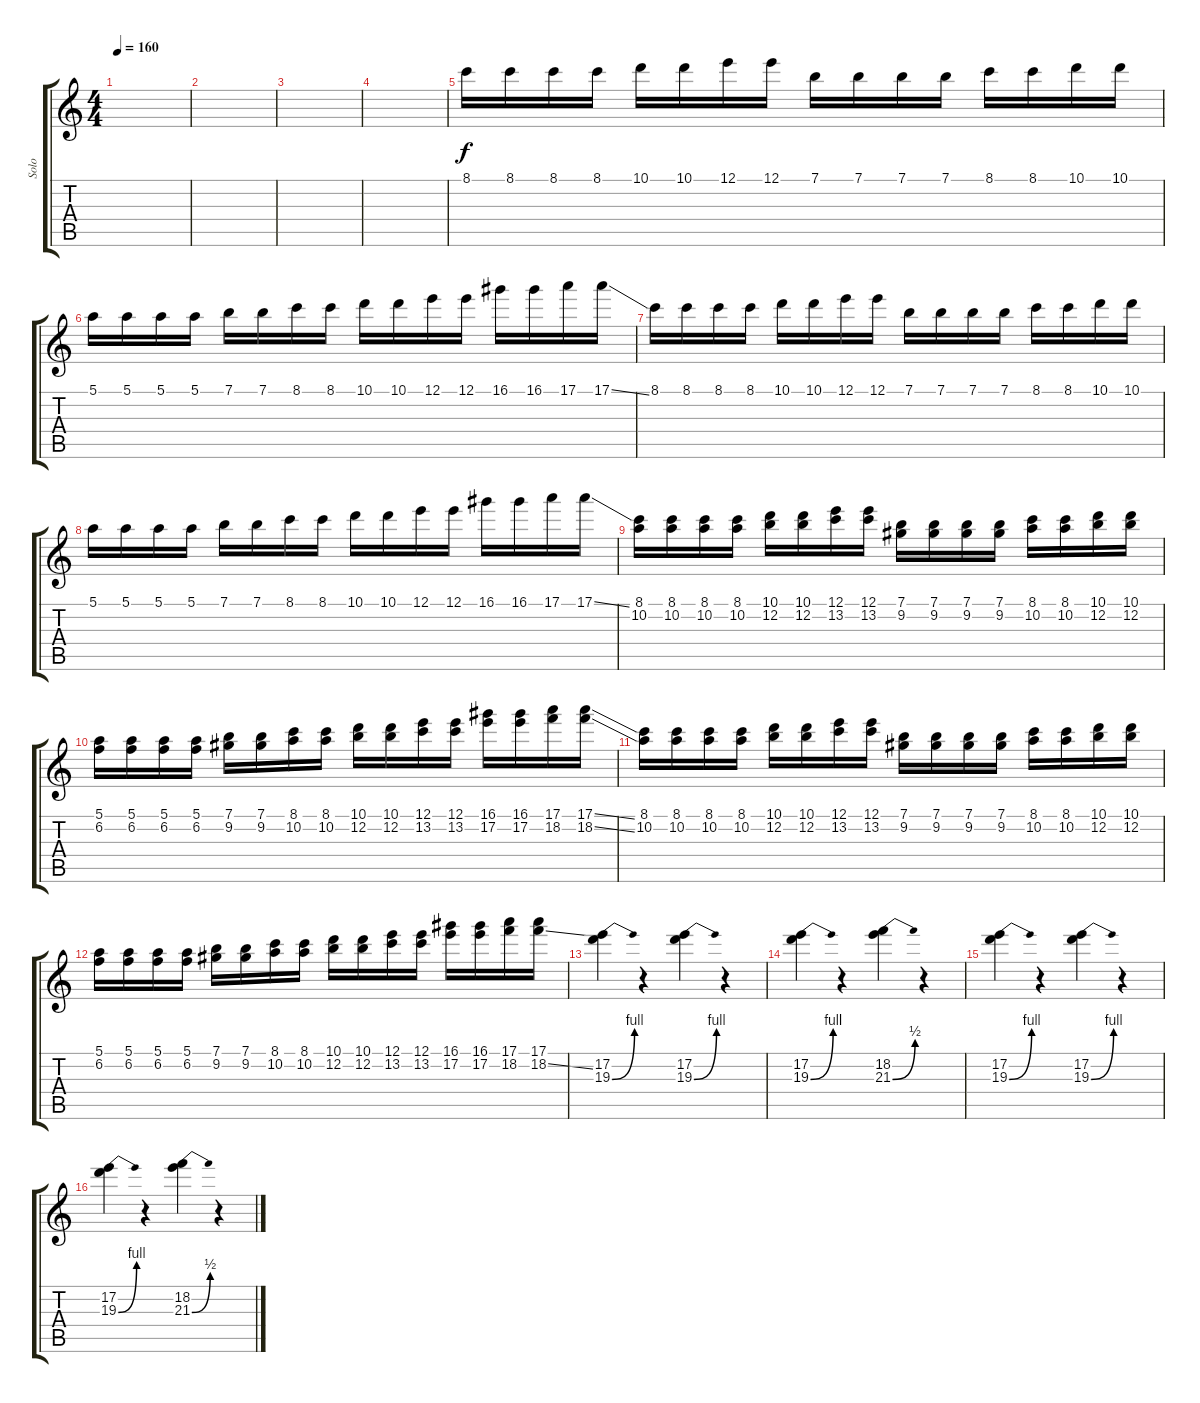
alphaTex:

\track ("Solo" "Solo") {instrument overdrivenguitar}
\staff {score tabs}
\tuning (E4 B3 G3 D3 A2 E2) {hide}
\ts (4 4)
\tempo 160
\clef g2
\ks c
|
|
|
|
8.1.16 8.1.16 8.1.16 8.1.16 10.1.16 10.1.16 12.1.16 12.1.16 7.1.16 7.1.16 7.1.16 7.1.16 8.1.16 8.1.16 10.1.16 10.1.16 |
5.1.16 5.1.16 5.1.16 5.1.16 7.1.16 7.1.16 8.1.16 8.1.16 10.1.16 10.1.16 12.1.16 12.1.16 16.1.16 16.1.16 17.1.16 17.1{ss}.16 |
8.1.16 8.1.16 8.1.16 8.1.16 10.1.16 10.1.16 12.1.16 12.1.16 7.1.16 7.1.16 7.1.16 7.1.16 8.1.16 8.1.16 10.1.16 10.1.16 |
5.1.16 5.1.16 5.1.16 5.1.16 7.1.16 7.1.16 8.1.16 8.1.16 10.1.16 10.1.16 12.1.16 12.1.16 16.1.16 16.1.16 17.1.16 17.1{ss}.16 |
(8.1 10.2).16 (8.1 10.2).16 (8.1 10.2).16 (8.1 10.2).16 (10.1 12.2).16 (10.1 12.2).16 (12.1 13.2).16 (12.1 13.2).16 (7.1 9.2).16 (7.1 9.2).16 (7.1 9.2).16 (7.1 9.2).16 (8.1 10.2).16 (8.1 10.2).16 (10.1 12.2).16 (10.1 12.2).16 |
(5.1 6.2).16 (5.1 6.2).16 (5.1 6.2).16 (5.1 6.2).16 (7.1 9.2).16 (7.1 9.2).16 (8.1 10.2).16 (8.1 10.2).16 (10.1 12.2).16 (10.1 12.2).16 (12.1 13.2).16 (12.1 13.2).16 (16.1 17.2).16 (16.1 17.2).16 (17.1 18.2).16 (17.1{ss} 18.2{ss}).16 |
(8.1 10.2).16 (8.1 10.2).16 (8.1 10.2).16 (8.1 10.2).16 (10.1 12.2).16 (10.1 12.2).16 (12.1 13.2).16 (12.1 13.2).16 (7.1 9.2).16 (7.1 9.2).16 (7.1 9.2).16 (7.1 9.2).16 (8.1 10.2).16 (8.1 10.2).16 (10.1 12.2).16 (10.1 12.2).16 |
(5.1 6.2).16 (5.1 6.2).16 (5.1 6.2).16 (5.1 6.2).16 (7.1 9.2).16 (7.1 9.2).16 (8.1 10.2).16 (8.1 10.2).16 (10.1 12.2).16 (10.1 12.2).16 (12.1 13.2).16 (12.1 13.2).16 (16.1 17.2).16 (16.1 17.2).16 (17.1 18.2).16 (17.1 18.2{ss}).16 |
(17.2 19.3{be (bend 0 0 60 4)}).4 r.4 (17.2 19.3{be (bend 0 0 60 4)}).4 r.4 |
(17.2 19.3{be (bend 0 0 60 4)}).4 r.4 (18.2 21.3{be (bend 0 0 60 2)}).4 r.4 |
(17.2 19.3{be (bend 0 0 60 4)}).4 r.4 (17.2 19.3{be (bend 0 0 60 4)}).4 r.4 |
(17.2 19.3{be (bend 0 0 60 4)}).4 r.4 (18.2 21.3{be (bend 0 0 60 2)}).4 r.4
